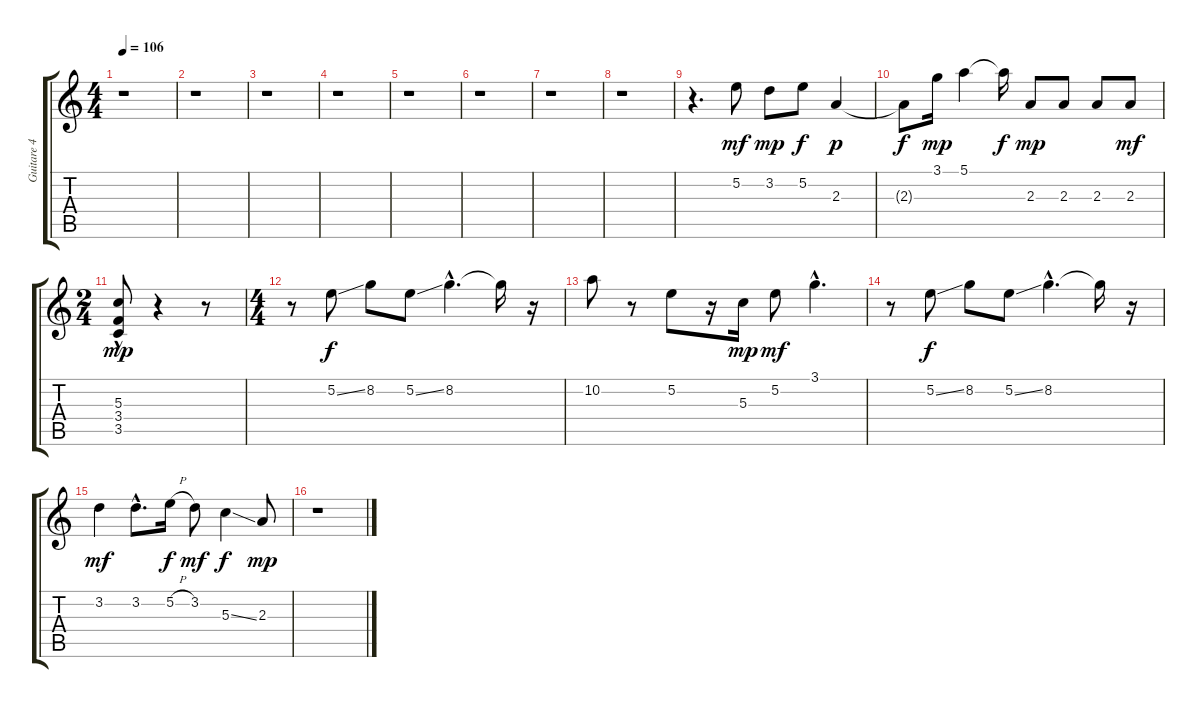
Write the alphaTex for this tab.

\track ("Guitare 4" "Guitare 4") {instrument distortionguitar}
\staff {score tabs}
\tuning (E4 B3 G3 D3 A2 E2) {hide}
\ts (4 4)
\tempo 106
\clef g2
\ks c
r.1{dy mf} |
r.1 |
r.1 |
r.1 |
r.1 |
r.1 |
r.1 |
r.1 |
r.4{d} 5.2.8 3.2.8{dy mp} 5.2.8{dy f} 2.3.4{dy p} |
2.3{t}.8{dy f} 3.1.16{dy mp} 5.1.4 5.1{t}.16{dy f} 2.3.8{dy mp} 2.3.8 2.3.8 2.3.8{dy mf} |
\ts (2 4)
(5.3 3.4{hac} 3.5).8{dy mp} r.4 r.8 |
\ts (4 4)
r.8 5.2{ss}.8{dy f} 8.2.8 5.2{ss}.8 8.2{hac}.4{d} 8.2{t}.16 r.16 |
10.2.8 r.8 5.2.8 r.16 5.3.16{dy mp} 5.2.8{dy mf} 3.1{hac}.4{d} |
r.8 5.2{ss}.8{dy f} 8.2.8 5.2{ss}.8 8.2{hac}.4{d} 8.2{t}.16 r.16 |
3.2.4{dy mf} 3.2{hac}.8{d} 5.2{h}.16{dy f} 3.2.8{dy mf} 5.3{ss}.4{dy f} 2.3.8{dy mp} |
r.1
